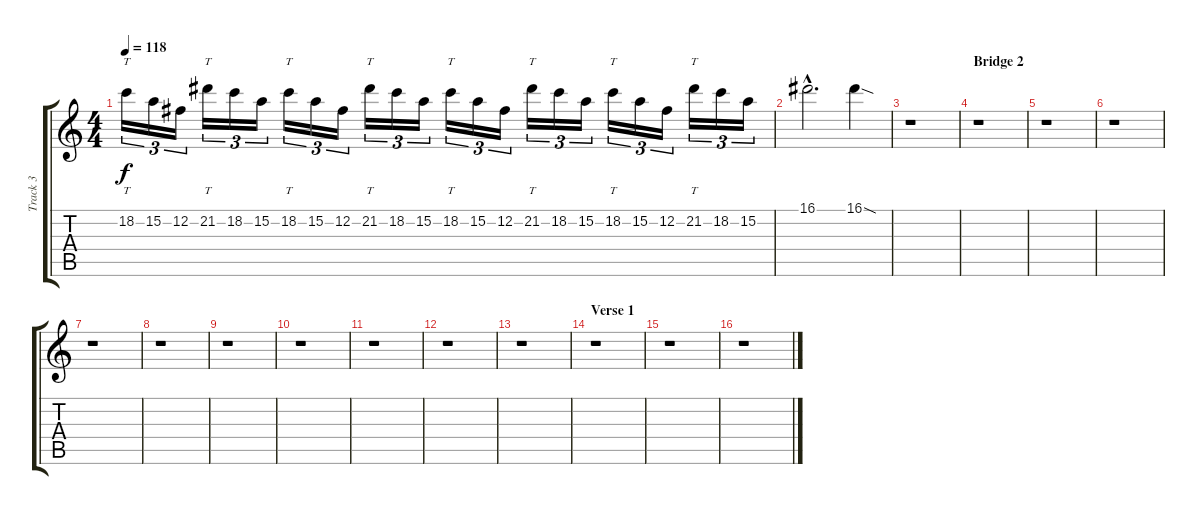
\track ("Track 3" "Track 3") {instrument distortionguitar}
\staff {score tabs}
\tuning (B3 Gb3 D3 A2 E2 B1) {hide}
\ts (4 4)
\tempo 118
\clef g2
\ks c
18.2.16{tt tu (3 2) dy f} 15.2.16{tu (3 2)} 12.2.16{tu (3 2)} 21.2.16{tt tu (3 2)} 18.2.16{tu (3 2)} 15.2.16{tu (3 2)} 18.2.16{tt tu (3 2)} 15.2.16{tu (3 2)} 12.2.16{tu (3 2)} 21.2.16{tt tu (3 2)} 18.2.16{tu (3 2)} 15.2.16{tu (3 2)} 18.2.16{tt tu (3 2)} 15.2.16{tu (3 2)} 12.2.16{tu (3 2)} 21.2.16{tt tu (3 2)} 18.2.16{tu (3 2)} 15.2.16{tu (3 2)} 18.2.16{tt tu (3 2)} 15.2.16{tu (3 2)} 12.2.16{tu (3 2)} 21.2.16{tt tu (3 2)} 18.2.16{tu (3 2)} 15.2.16{tu (3 2)} |
16.1{hac}.2{d} 16.1{sod}.4 |
r.1 |
\section ("" "Bridge 2")
r.1 |
r.1 |
r.1 |
r.1 |
r.1 |
r.1 |
r.1 |
r.1 |
r.1 |
r.1 |
\section ("" "Verse 1")
r.1 |
r.1 |
r.1
